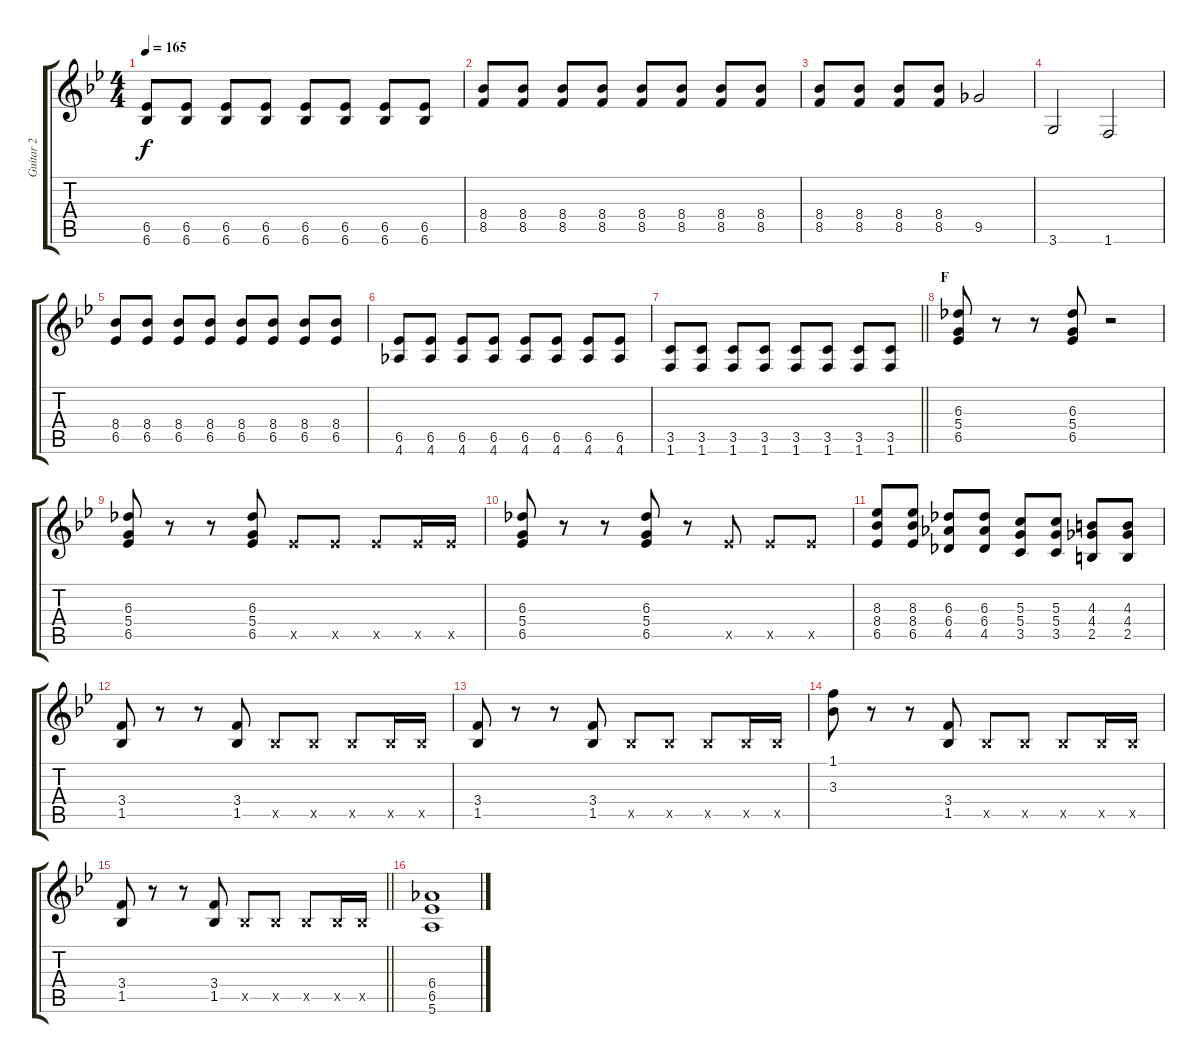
\track ("Guitar 2" "Guitar 2") {instrument distortionguitar}
\staff {score tabs}
\tuning (E4 B3 G3 D3 A2 E2) {hide}
\ts (4 4)
\tempo 165
\clef g2
\ks bb
(6.5 6.6).8{dy f} (6.5 6.6).8 (6.5 6.6).8 (6.5 6.6).8 (6.5 6.6).8 (6.5 6.6).8 (6.5 6.6).8 (6.5 6.6).8 |
(8.4 8.5).8 (8.4 8.5).8 (8.4 8.5).8 (8.4 8.5).8 (8.4 8.5).8 (8.4 8.5).8 (8.4 8.5).8 (8.4 8.5).8 |
(8.4 8.5).8 (8.4 8.5).8 (8.4 8.5).8 (8.4 8.5).8 9.5.2 |
3.6.2 1.6.2 |
(8.4 6.5).8 (8.4 6.5).8 (8.4 6.5).8 (8.4 6.5).8 (8.4 6.5).8 (8.4 6.5).8 (8.4 6.5).8 (8.4 6.5).8 |
(6.5 4.6).8 (6.5 4.6).8 (6.5 4.6).8 (6.5 4.6).8 (6.5 4.6).8 (6.5 4.6).8 (6.5 4.6).8 (6.5 4.6).8 |
\barLineRight lightlight
(3.5 1.6).8 (3.5 1.6).8 (3.5 1.6).8 (3.5 1.6).8 (3.5 1.6).8 (3.5 1.6).8 (3.5 1.6).8 (3.5 1.6).8 |
\section ("" "F")
(6.3 5.4 6.5).8 r.8 r.8 (6.3 5.4 6.5).8 r.2 |
(6.3 5.4 6.5).8 r.8 r.8 (6.3 5.4 6.5).8 6.5{x}.8 6.5{x}.8 6.5{x}.8 6.5{x}.16 6.5{x}.16 |
(6.3 5.4 6.5).8 r.8 r.8 (6.3 5.4 6.5).8 r.8 6.5{x}.8 6.5{x}.8 6.5{x}.8 |
(8.3 8.4 6.5).8 (8.3 8.4 6.5).8 (6.3 6.4 4.5).8 (6.3 6.4 4.5).8 (5.3 5.4 3.5).8 (5.3 5.4 3.5).8 (4.3 4.4 2.5).8 (4.3 4.4 2.5).8 |
(3.4 1.5).8 r.8 r.8 (3.4 1.5).8 1.5{x}.8 1.5{x}.8 1.5{x}.8 1.5{x}.16 1.5{x}.16 |
(3.4 1.5).8 r.8 r.8 (3.4 1.5).8 1.5{x}.8 1.5{x}.8 1.5{x}.8 1.5{x}.16 1.5{x}.16 |
(1.1 3.3).8 r.8 r.8 (3.4 1.5).8 1.5{x}.8 1.5{x}.8 1.5{x}.8 1.5{x}.16 1.5{x}.16 |
\barLineRight lightlight
(3.4 1.5).8 r.8 r.8 (3.4 1.5).8 1.5{x}.8 1.5{x}.8 1.5{x}.8 1.5{x}.16 1.5{x}.16 |
(6.4 6.5 5.6).1
